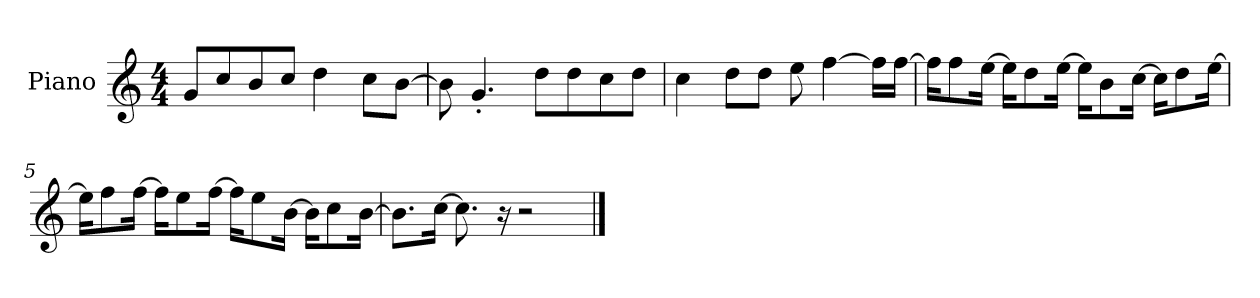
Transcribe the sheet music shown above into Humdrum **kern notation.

**kern
*part1
*staff1
*I"Piano
*I'P-no
*clefG2
*k[]
*M4/4
*MM90
=1
8g/L
8cc/
8b/
8cc/J
4dd\
8cc\L
[8b\J
=2
8b\]
4.g'/
8dd\L
8dd\
8cc\
8dd\J
=3
4cc\
8dd\L
8dd\J
8ee\
[4ff\
16ff\LL]
[16ff\JJ
=4
16ff\KL]
8ff\
[16ee\Jk
16ee\KL]
8dd\
[16ee\Jk
16ee\KL]
8b\
[16cc\Jk
16cc\KL]
8dd\
[16ee\Jk
!!LO:LB:g=z
=5
16ee\KL]
8ff\
[16ff\Jk
16ff\KL]
8ee\
[16ff\Jk
16ff\KL]
8ee\
[16b\Jk
16b\KL]
8cc\
[16b\Jk
=6
8.b\L]
[16cc\Jk
8.cc\]
16r
2r
==
*-
